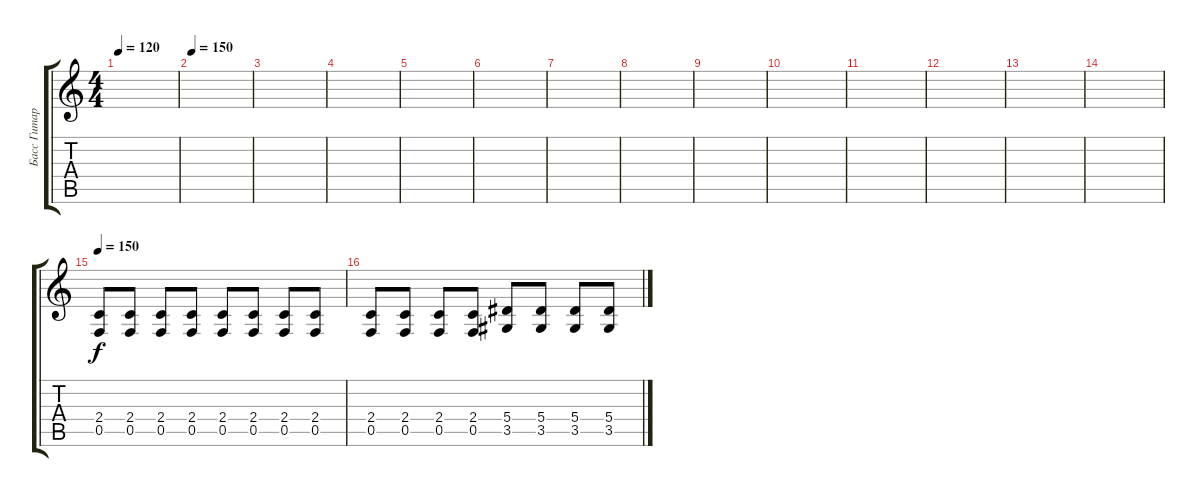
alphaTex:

\track ("Басс Гитара" "Басс Гитар") {instrument electricbasspick}
\staff {score tabs}
\tuning (C4 G3 Eb3 Bb2 F2 C2) {hide}
\ts (4 4)
\tempo 120
\clef g2
\ks c
|
\tempo 150
|
|
|
|
|
|
|
|
|
|
|
|
|
\tempo 150
(2.4 0.5).8 (2.4 0.5).8 (2.4 0.5).8 (2.4 0.5).8 (2.4 0.5).8 (2.4 0.5).8 (2.4 0.5).8 (2.4 0.5).8 |
(2.4 0.5).8 (2.4 0.5).8 (2.4 0.5).8 (2.4 0.5).8 (5.4 3.5).8 (5.4 3.5).8 (5.4 3.5).8 (5.4 3.5).8
